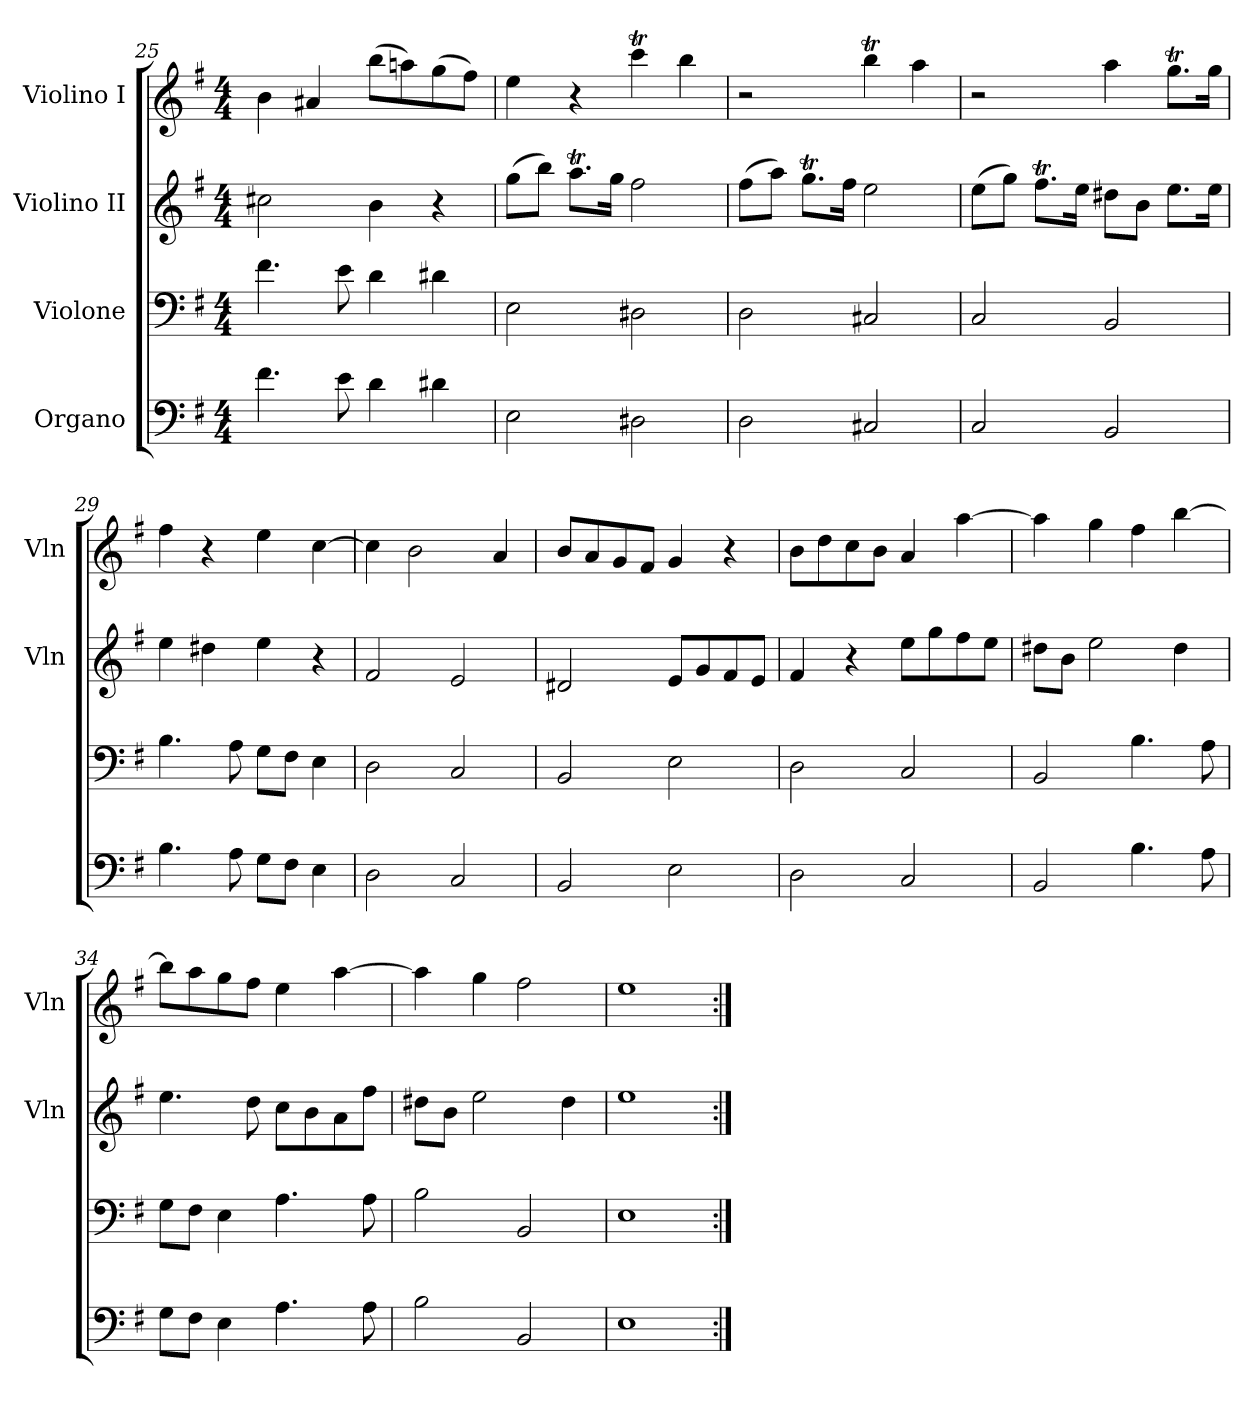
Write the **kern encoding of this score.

**kern	**kern	**kern	**kern
*part4	*part3	*part2	*part1
*staff4	*staff3	*staff2	*staff1
*I"Organo	*I"Violone	*I"Violino II	*I"Violino I
*	*	*I'Vln	*I'Vln
*clefF4	*clefF4	*clefG2	*clefG2
*k[f#]	*k[f#]	*k[f#]	*k[f#]
*M4/4	*M4/4	*M4/4	*M4/4
=25	=25	=25	=25
4.f#	4.f#	2cc#X	4b
.	.	.	4a#X
8e	8e	.	.
4d	4d	4b	(8bbL
.	.	.	8aan)
4d#X	4d#X	4r	(8gg
.	.	.	8ff#J)
=26	=26	=26	=26
2E	2E	(8ggL	4ee
.	.	8bbJ)	.
.	.	8.aaTL	4r
.	.	16ggJk	.
2D#X	2D#X	2ff#	4cccT
.	.	.	4bb
=27	=27	=27	=27
2D	2D	(8ff#L	2r
.	.	8aaJ)	.
.	.	8.ggTL	.
.	.	16ff#Jk	.
2C#X	2C#X	2ee	4bbt
.	.	.	4aa
=28	=28	=28	=28
2C	2C	(8eeL	2r
.	.	8ggJ)	.
.	.	8.ff#tL	.
.	.	16eeJk	.
2BB	2BB	8dd#XL	4aa
.	.	8bJ	.
.	.	8.eeL	8.ggTL
.	.	16eeJk	16ggJk
=29	=29	=29	=29
4.B	4.B	4ee	4ff#
.	.	4dd#X	4r
8A	8A	.	.
8GL	8GL	4ee	4ee
8F#J	8F#J	.	.
4E	4E	4r	[4cc
=30	=30	=30	=30
2D	2D	2f#	4cc]
.	.	.	2b
2C	2C	2e	.
.	.	.	4a
=31	=31	=31	=31
2BB	2BB	2d#X	8bL
.	.	.	8a
.	.	.	8g
.	.	.	8f#J
2E	2E	8eL	4g
.	.	8g	.
.	.	8f#	4r
.	.	8eJ	.
=32	=32	=32	=32
2D	2D	4f#	8bL
.	.	.	8dd
.	.	4r	8cc
.	.	.	8bJ
2C	2C	8eeL	4a
.	.	8gg	.
.	.	8ff#	[4aa
.	.	8eeJ	.
=33	=33	=33	=33
2BB	2BB	8dd#XL	4aa]
.	.	8bJ	.
.	.	2ee	4gg
4.B	4.B	.	4ff#
.	.	4dd#	[4bb
8A	8A	.	.
=34	=34	=34	=34
8GL	8GL	4.ee	8bbL]
8F#J	8F#J	.	8aa
4E	4E	.	8gg
.	.	8dd	8ff#J
4.A	4.A	8ccL	4ee
.	.	8b	.
.	.	8a	[4aa
8A	8A	8ff#J	.
=35	=35	=35	=35
2B	2B	8dd#XL	4aa]
.	.	8bJ	.
.	.	2ee	4gg
2BB	2BB	.	2ff#
.	.	4dd#	.
=36	=36	=36	=36
1E	1E	1ee	1ee
=:|!	=:|!	=:|!	=:|!
*-	*-	*-	*-
